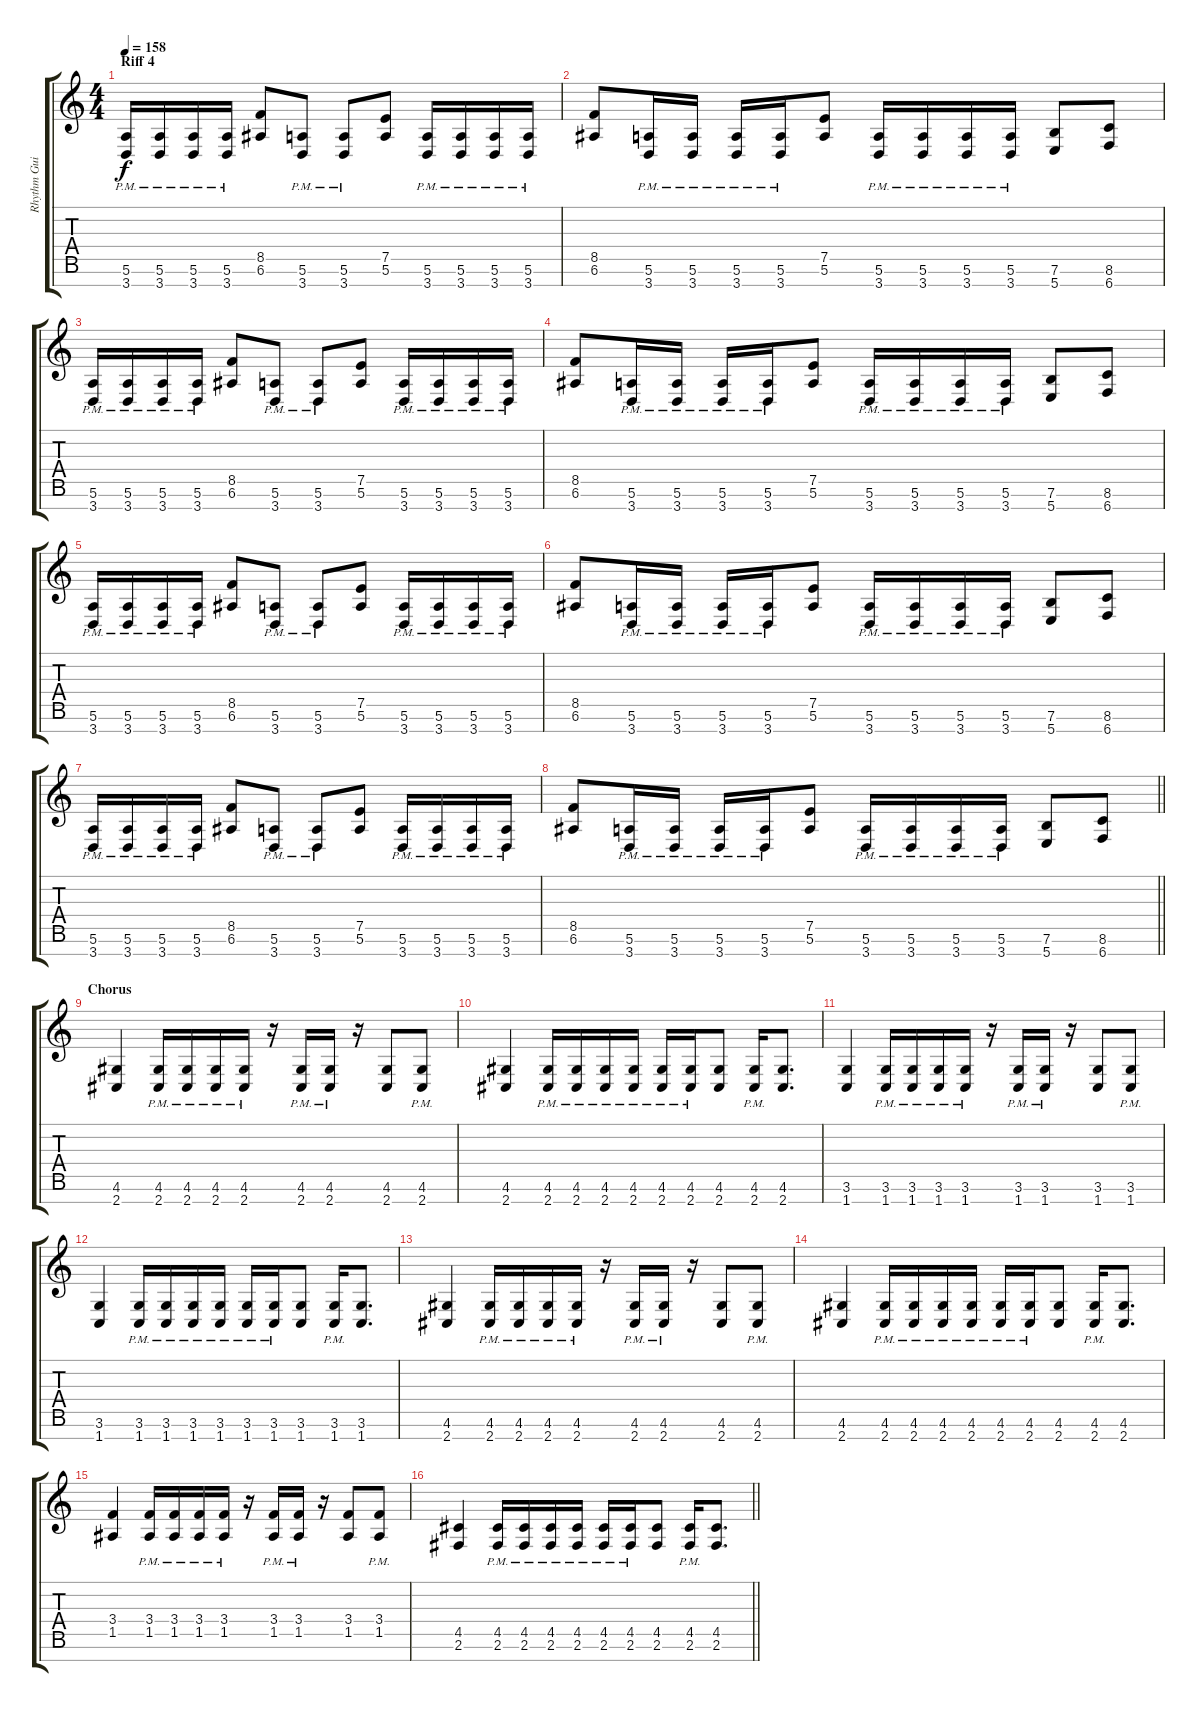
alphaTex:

\track ("Rhythm Guitar 1" "Rhythm Gui") {instrument distortionguitar}
\staff {score tabs}
\tuning (E4 B3 G3 D3 A2 E2 B1) {hide}
\ts (4 4)
\section ("" "Riff 4")
\tempo 158
\clef g2
\ks c
(5.6{pm} 3.7{pm}).16{dy f} (5.6{pm} 3.7{pm}).16 (5.6{pm} 3.7{pm}).16 (5.6{pm} 3.7{pm}).16 (8.5 6.6).8 (5.6{pm} 3.7{pm}).8 (5.6{pm} 3.7{pm}).8 (7.5 5.6).8 (5.6{pm} 3.7{pm}).16 (5.6{pm} 3.7{pm}).16 (5.6{pm} 3.7{pm}).16 (5.6{pm} 3.7{pm}).16 |
(8.5 6.6).8 (5.6{pm} 3.7{pm}).16 (5.6{pm} 3.7{pm}).16 (5.6{pm} 3.7{pm}).16 (5.6{pm} 3.7{pm}).16 (7.5 5.6).8 (5.6{pm} 3.7{pm}).16 (5.6{pm} 3.7{pm}).16 (5.6{pm} 3.7{pm}).16 (5.6{pm} 3.7{pm}).16 (7.6 5.7).8 (8.6 6.7).8 |
(5.6{pm} 3.7{pm}).16 (5.6{pm} 3.7{pm}).16 (5.6{pm} 3.7{pm}).16 (5.6{pm} 3.7{pm}).16 (8.5 6.6).8 (5.6{pm} 3.7{pm}).8 (5.6{pm} 3.7{pm}).8 (7.5 5.6).8 (5.6{pm} 3.7{pm}).16 (5.6{pm} 3.7{pm}).16 (5.6{pm} 3.7{pm}).16 (5.6{pm} 3.7{pm}).16 |
(8.5 6.6).8 (5.6{pm} 3.7{pm}).16 (5.6{pm} 3.7{pm}).16 (5.6{pm} 3.7{pm}).16 (5.6{pm} 3.7{pm}).16 (7.5 5.6).8 (5.6{pm} 3.7{pm}).16 (5.6{pm} 3.7{pm}).16 (5.6{pm} 3.7{pm}).16 (5.6{pm} 3.7{pm}).16 (7.6 5.7).8 (8.6 6.7).8 |
(5.6{pm} 3.7{pm}).16 (5.6{pm} 3.7{pm}).16 (5.6{pm} 3.7{pm}).16 (5.6{pm} 3.7{pm}).16 (8.5 6.6).8 (5.6{pm} 3.7{pm}).8 (5.6{pm} 3.7{pm}).8 (7.5 5.6).8 (5.6{pm} 3.7{pm}).16 (5.6{pm} 3.7{pm}).16 (5.6{pm} 3.7{pm}).16 (5.6{pm} 3.7{pm}).16 |
(8.5 6.6).8 (5.6{pm} 3.7{pm}).16 (5.6{pm} 3.7{pm}).16 (5.6{pm} 3.7{pm}).16 (5.6{pm} 3.7{pm}).16 (7.5 5.6).8 (5.6{pm} 3.7{pm}).16 (5.6{pm} 3.7{pm}).16 (5.6{pm} 3.7{pm}).16 (5.6{pm} 3.7{pm}).16 (7.6 5.7).8 (8.6 6.7).8 |
(5.6{pm} 3.7{pm}).16 (5.6{pm} 3.7{pm}).16 (5.6{pm} 3.7{pm}).16 (5.6{pm} 3.7{pm}).16 (8.5 6.6).8 (5.6{pm} 3.7{pm}).8 (5.6{pm} 3.7{pm}).8 (7.5 5.6).8 (5.6{pm} 3.7{pm}).16 (5.6{pm} 3.7{pm}).16 (5.6{pm} 3.7{pm}).16 (5.6{pm} 3.7{pm}).16 |
\barLineRight lightlight
(8.5 6.6).8 (5.6{pm} 3.7{pm}).16 (5.6{pm} 3.7{pm}).16 (5.6{pm} 3.7{pm}).16 (5.6{pm} 3.7{pm}).16 (7.5 5.6).8 (5.6{pm} 3.7{pm}).16 (5.6{pm} 3.7{pm}).16 (5.6{pm} 3.7{pm}).16 (5.6{pm} 3.7{pm}).16 (7.6 5.7).8 (8.6 6.7).8 |
\section ("" "Chorus")
(4.6 2.7).4 (4.6{pm} 2.7{pm}).16 (4.6{pm} 2.7{pm}).16 (4.6{pm} 2.7{pm}).16 (4.6{pm} 2.7{pm}).16 r.16 (4.6{pm} 2.7{pm}).16 (4.6{pm} 2.7{pm}).16 r.16 (4.6 2.7).8 (4.6{pm} 2.7{pm}).8 |
(4.6 2.7).4 (4.6{pm} 2.7{pm}).16 (4.6{pm} 2.7{pm}).16 (4.6{pm} 2.7{pm}).16 (4.6{pm} 2.7{pm}).16 (4.6{pm} 2.7{pm}).16 (4.6{pm} 2.7{pm}).16 (4.6 2.7).8 (4.6{pm} 2.7{pm}).16 (4.6 2.7).8{d} |
(3.6 1.7).4 (3.6{pm} 1.7{pm}).16 (3.6{pm} 1.7{pm}).16 (3.6{pm} 1.7{pm}).16 (3.6{pm} 1.7{pm}).16 r.16 (3.6{pm} 1.7{pm}).16 (3.6{pm} 1.7{pm}).16 r.16 (3.6 1.7).8 (3.6{pm} 1.7{pm}).8 |
(3.6 1.7).4 (3.6{pm} 1.7{pm}).16 (3.6{pm} 1.7{pm}).16 (3.6{pm} 1.7{pm}).16 (3.6{pm} 1.7{pm}).16 (3.6{pm} 1.7{pm}).16 (3.6{pm} 1.7{pm}).16 (3.6 1.7).8 (3.6{pm} 1.7{pm}).16 (3.6 1.7).8{d} |
(4.6 2.7).4 (4.6{pm} 2.7{pm}).16 (4.6{pm} 2.7{pm}).16 (4.6{pm} 2.7{pm}).16 (4.6{pm} 2.7{pm}).16 r.16 (4.6{pm} 2.7{pm}).16 (4.6{pm} 2.7{pm}).16 r.16 (4.6 2.7).8 (4.6{pm} 2.7{pm}).8 |
(4.6 2.7).4 (4.6{pm} 2.7{pm}).16 (4.6{pm} 2.7{pm}).16 (4.6{pm} 2.7{pm}).16 (4.6{pm} 2.7{pm}).16 (4.6{pm} 2.7{pm}).16 (4.6{pm} 2.7{pm}).16 (4.6 2.7).8 (4.6{pm} 2.7{pm}).16 (4.6 2.7).8{d} |
(3.4 1.5).4 (3.4{pm} 1.5{pm}).16 (3.4{pm} 1.5{pm}).16 (3.4{pm} 1.5{pm}).16 (3.4{pm} 1.5{pm}).16 r.16 (3.4{pm} 1.5{pm}).16 (3.4{pm} 1.5{pm}).16 r.16 (3.4 1.5).8 (3.4{pm} 1.5{pm}).8 |
\barLineRight lightlight
(4.5 2.6).4 (4.5{pm} 2.6{pm}).16 (4.5{pm} 2.6{pm}).16 (4.5{pm} 2.6{pm}).16 (4.5{pm} 2.6{pm}).16 (4.5{pm} 2.6{pm}).16 (4.5{pm} 2.6{pm}).16 (4.5 2.6).8 (4.5{pm} 2.6{pm}).16 (4.5 2.6).8{d}
